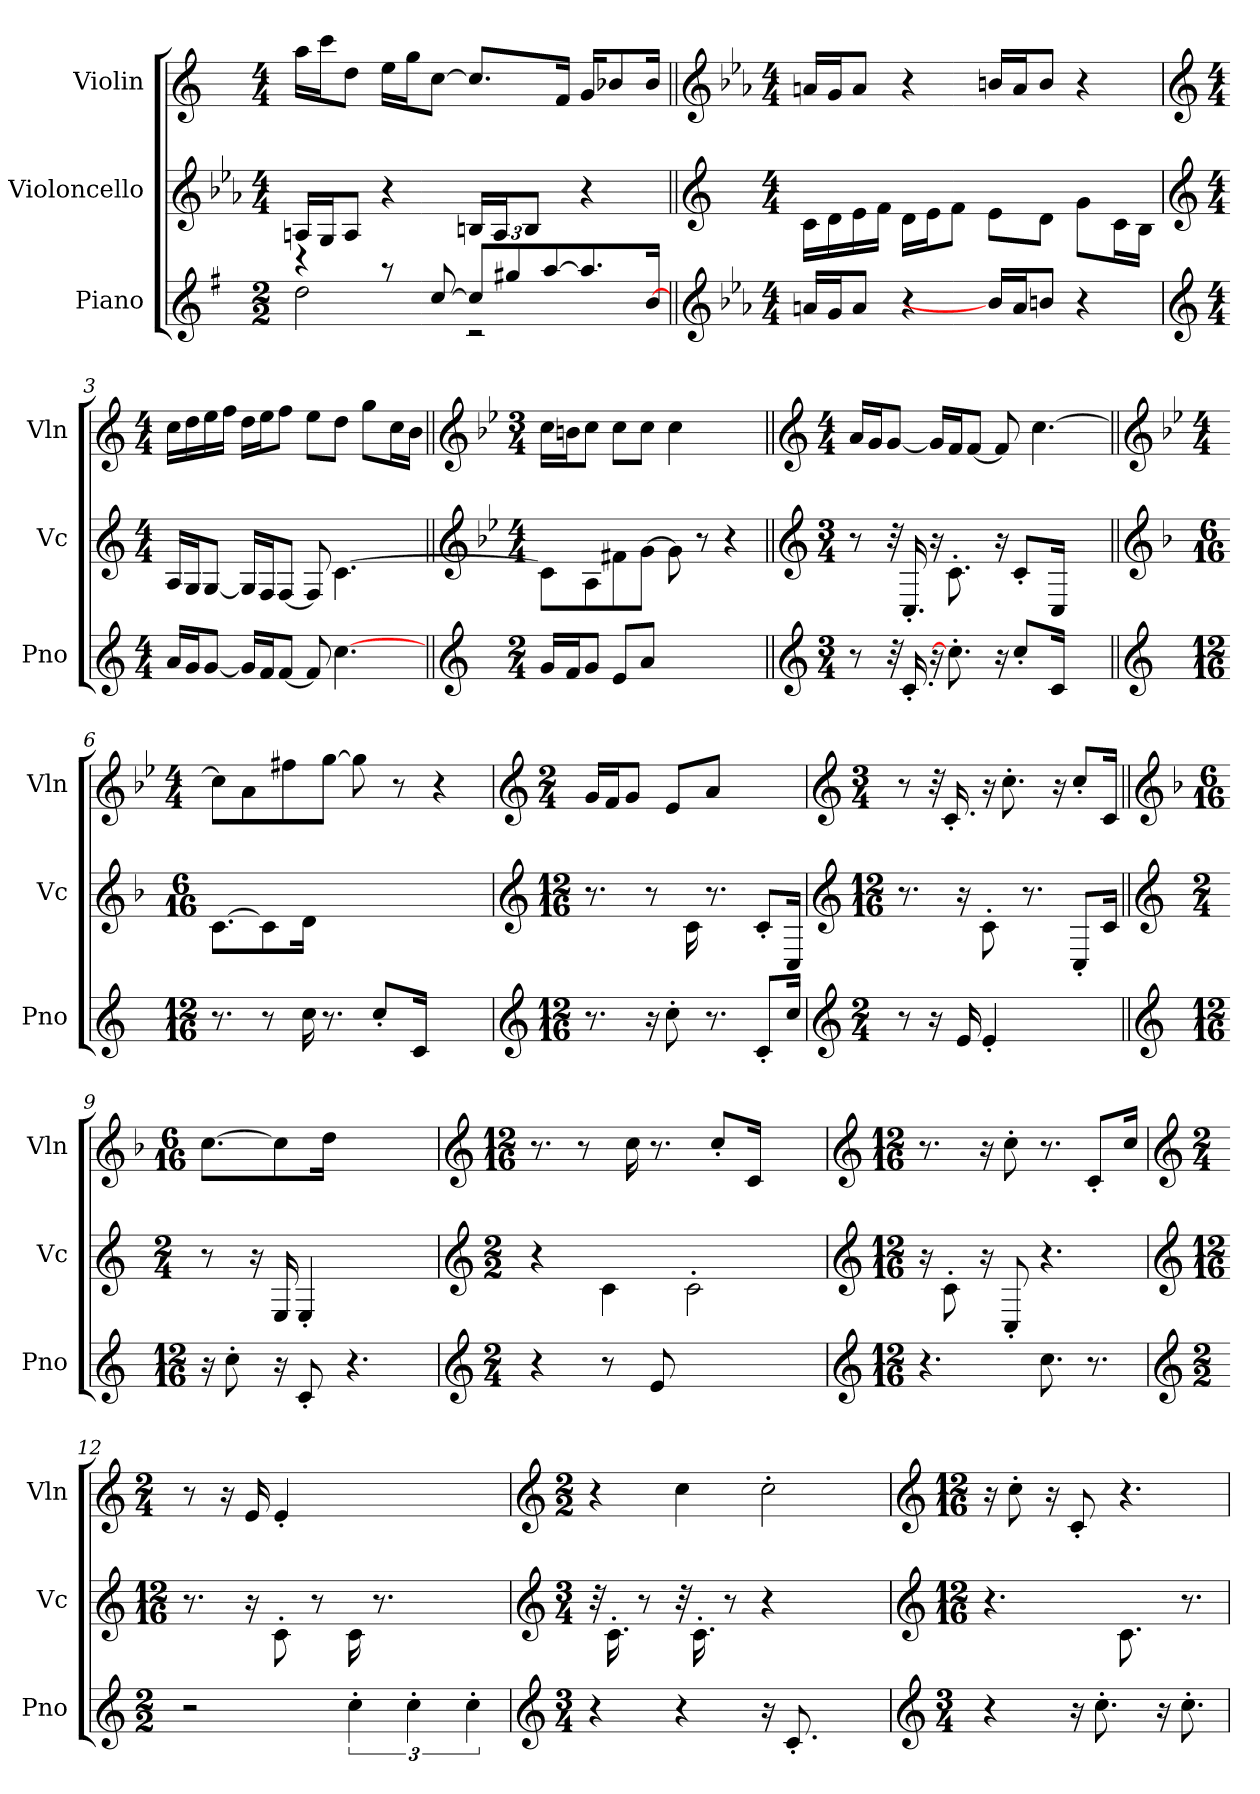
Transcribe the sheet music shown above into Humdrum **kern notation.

**kern	**kern	**kern
*part3	*part2	*part1
*staff3	*staff2	*staff1
*I"Piano	*I"Violoncello	*I"Violin
*I'Pno	*I'Vc	*I'Vln
*clefG2	*clefG2	*clefG2
*k[f#]	*k[b-e-a-]	*k[]
*M2/2	*M4/4	*M4/4
*MM84	*MM84	*MM130
=1	=1	=1
*^	*	*
4r	2dd\	16An/LL	16aa\LL
.	.	16G/J	16ccc\J
.	.	8A/J	8dd\J
8r	.	4r	16ee\LL
.	.	.	16gg\J
[8cc/	.	.	[8cc\J
*Xbrackettup	*	*	*
12cc/L]	2r	16Bn/LL	8.cc/L]
.	.	16A/J	.
12gg#X/	.	.	.
.	.	8B/J	.
[12aa/	.	.	.
.	.	.	16f/Jk
8.aa/]	.	4r	16g/KL
.	.	.	8b-X/
[16b/Jk	.	.	16b-/Jk
*v	*v	*	*
!!LO:LB:g=z
=2||	=2||	=2||
*clefG2	*clefG2	*clefG2
*k[b-e-a-]	*k[]	*k[b-e-a-]
*M4/4	*M4/4	*M4/4
*	*	*MM72
16an/LL	16c\LL	16an/LL
16g/J	16d\	16g/J
8a/J	16e\	8a/J
.	16f\JJ	.
4r	16d\LL	4r
.	16e\J	.
.	8f\J	.
16b/LL]	8e\L	16bn/LL
16a/J	.	16a/J
8bn/J	8d\J	8b/J
4r	8g\L	4r
.	16c\L	.
.	16B\JJ	.
=3	=3	=3
*clefG2	*clefG2	*clefG2
*k[]	*	*k[]
*M4/4	*M4/4	*M4/4
*	*	*MM84
16a/LL	16A/LL	16cc\LL
16g/J	16G/J	16dd\
[8g/J	[8G/J	16ee\
.	.	16ff\JJ
16g/LL]	16G/LL]	16dd\LL
16f/J	16F/J	16ee\J
[8f/J	[8F/J	8ff\J
8f/]	8F/]	8ee\L
[4.cc\	[4.c\	8dd\J
.	.	8gg\L
.	.	16cc\L
.	.	16b\JJ
!!LO:LB:g=z
=4||	=4||	=4||
*clefG2	*clefG2	*clefG2
*	*k[b-e-]	*k[b-e-]
*M2/4	*M4/4	*M3/4
*	*	*MM102
16g/LL	8c\L]	16cc\LL
16f/J	.	16bn\J
8g/J	8A\	8cc\J
8e/L	8f#X\	8cc\L
8a/J	[8g\J	8cc\J
2ryy	8g\]	4cc\
.	8r	.
.	4r	4ryy
=5||	=5||	=5||
*clefG2	*clefG2	*clefG2
*	*k[]	*k[]
*M3/4	*M3/4	*M4/4
*	*	*MM67
8r	8r	16a/LL
.	.	16g/J
32r	32r	[8g/J
16.c'/	16.C'/	.
16r	16r	16g/LL]
8.cc'\]	8.c'\	16f/J
.	.	[8f/J
16r	16r	8f/]
8cc'/L	8c'/L	.
.	.	[4.cc\
16c/Jk	16C/Jk	.
4ryy	4ryy	.
!!LO:PB:g=z
=6||	=6||	=6||
*clefG2	*clefG2	*clefG2
*	*k[b-]	*k[b-e-]
*M12/16	*M6/16	*M4/4
*	*	*MM81
8.r	[8.c\L	8cc\L]
.	.	8a\
8r	8c\]	.
.	.	8ff#X\
16cc\	16d\Jk	.
8.r	2ryy	[8gg\J
.	.	8gg\]
8cc'/L	.	.
.	.	8r
16c/Jk	.	.
4ryy	.	4r
.	8ryy	.
=7	=7	=7
*clefG2	*clefG2	*clefG2
*	*k[]	*k[]
*M12/16	*M12/16	*M2/4
*	*	*MM81
8.r	8.r	16g/LL
.	.	16f/J
.	.	8g/J
16r	8r	.
8cc'\	.	8e/L
.	16c\	.
8.r	8.r	8a/J
.	.	4ryy
8c'/L	8c'/L	.
16cc/Jk	16C/Jk	.
=8	=8	=8
*clefG2	*clefG2	*clefG2
*M2/4	*M12/16	*M3/4
*	*	*MM120
8r	8.r	8r
16r	.	32r
.	.	16.c'/
16e/	16r	.
4e'/	8c'\	16r
.	.	8.cc'\
.	8.r	.
4ryy	.	16r
.	8C'/L	8cc'/L
.	16c/Jk	16c/Jk
!!LO:LB:g=z
=9||	=9||	=9||
*clefG2	*clefG2	*clefG2
*	*	*k[b-]
*M12/16	*M2/4	*M6/16
*	*	*MM81
16r	8r	[8.cc\L
8cc'\	.	.
.	16r	.
16r	16E/	8cc\]
8c'/	4E'/	.
.	.	16dd\Jk
4.r	.	4.ryy
.	4ryy	.
=10	=10	=10
*clefG2	*clefG2	*clefG2
*	*	*k[]
*M2/4	*M2/2	*M12/16
*	*	*MM120
4r	4r	8.r
.	.	8r
8r	4c\	.
.	.	16cc\
8e/	.	8.r
2ryy	2c'\	.
.	.	8cc'/L
.	.	16c/Jk
.	.	4ryy
=11	=11	=11
*clefG2	*clefG2	*clefG2
*M12/16	*M12/16	*M12/16
*	*	*MM81
4.r	16r	8.r
.	8c'\	.
.	16r	16r
.	8C'/	8cc'\
8.cc\	4.r	8.r
8.r	.	8c'/L
.	.	16cc/Jk
!!LO:LB:g=z
=12	=12	=12
*clefG2	*clefG2	*clefG2
*M2/2	*M12/16	*M2/4
*	*	*MM104
2r	8.r	8r
.	.	16r
.	16r	16e/
.	8c'\	4e'/
.	8r	.
*brackettup	*	*
6cc'\	16c\	2ryy
.	8.r	.
6cc'\	.	.
.	4ryy	.
6cc'\	.	.
=13	=13	=13
*clefG2	*clefG2	*clefG2
*M3/4	*M3/4	*M2/2
*	*	*MM67
4r	32r	4r
.	16.c'\	.
.	8r	.
4r	32r	4cc\
.	16.c'\	.
.	8r	.
16r	4r	2cc'\
8.c'/	.	.
4ryy	4ryy	.
=14	=14	=14
*clefG2	*clefG2	*clefG2
*M3/4	*M12/16	*M12/16
*	*	*MM67
4r	4.r	16r
.	.	8cc'\
.	.	16r
16r	.	8c'/
8.cc'\	.	.
.	8.c\	4.r
16r	.	.
8.cc'\	8.r	.
=	=	=
*-	*-	*-
